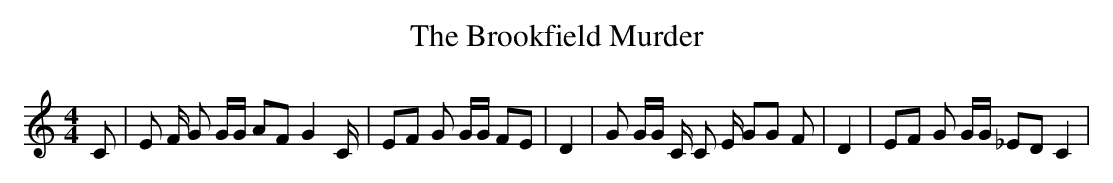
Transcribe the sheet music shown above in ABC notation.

X:1
T:The Brookfield Murder
M:4/4
L:1/8
K:C
 C| E F/2 G G/2G/2 AF G2 C/2| EF G G/2G/2 FE| D2| G G/2G/2 C/2 C E/2 GG F|\
 D2| EF G G/2G/2 _ED C2|
